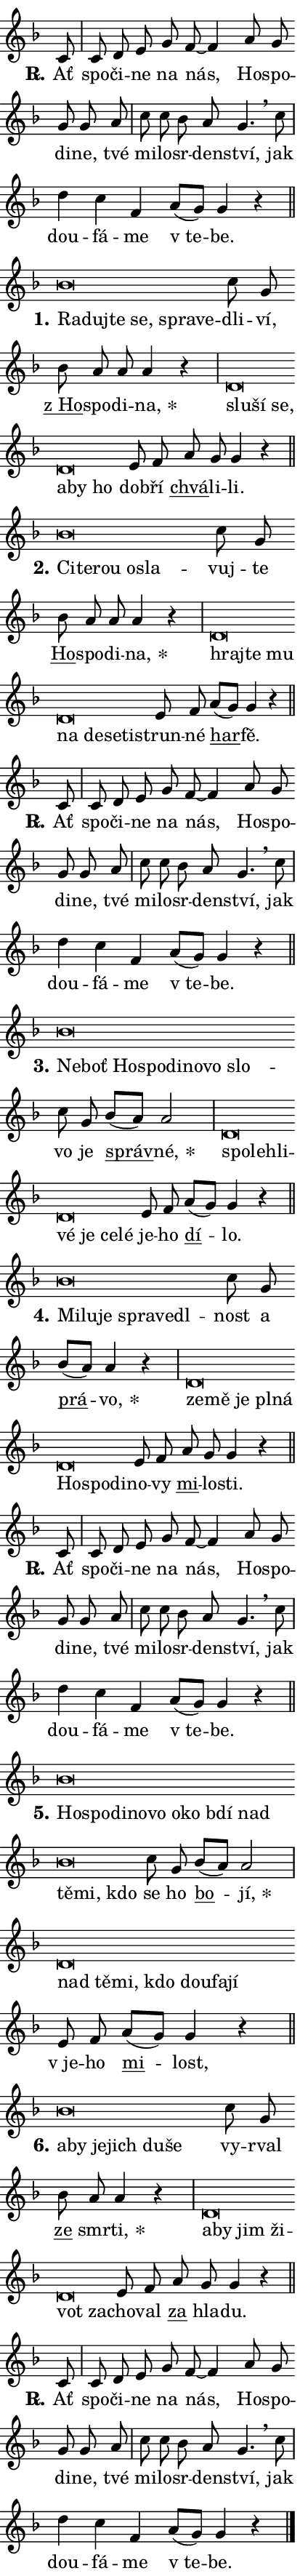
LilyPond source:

\version "2.24.0"
\header { tagline = "" }
\paper {
  indent = 0\cm
  top-margin = 0\cm
  right-margin = 0.13\cm % to fit lyric hyphens
  bottom-margin = 0\cm
  left-margin = 0\cm
  paper-width = 7\cm
  page-breaking = #ly:one-page-breaking
  system-system-spacing.basic-distance = #11
  score-system-spacing.basic-distance = #11
  ragged-last = ##f
}


%% Author: Thomas Morley
%% https://lists.gnu.org/archive/html/lilypond-user/2020-05/msg00002.html
#(define (line-position grob)
"Returns position of @var[grob} in current system:
   @code{'start}, if at first time-step
   @code{'end}, if at last time-step
   @code{'middle} otherwise
"
  (let* ((col (ly:item-get-column grob))
         (ln (ly:grob-object col 'left-neighbor))
         (rn (ly:grob-object col 'right-neighbor))
         (col-to-check-left (if (ly:grob? ln) ln col))
         (col-to-check-right (if (ly:grob? rn) rn col))
         (break-dir-left
           (and
             (ly:grob-property col-to-check-left 'non-musical #f)
             (ly:item-break-dir col-to-check-left)))
         (break-dir-right
           (and
             (ly:grob-property col-to-check-right 'non-musical #f)
             (ly:item-break-dir col-to-check-right))))
        (cond ((eqv? 1 break-dir-left) 'start)
              ((eqv? -1 break-dir-right) 'end)
              (else 'middle))))

#(define (tranparent-at-line-position vctor)
  (lambda (grob)
  "Relying on @code{line-position} select the relevant enry from @var{vctor}.
Used to determine transparency,"
    (case (line-position grob)
      ((end) (not (vector-ref vctor 0)))
      ((middle) (not (vector-ref vctor 1)))
      ((start) (not (vector-ref vctor 2))))))

noteHeadBreakVisibility =
#(define-music-function (break-visibility)(vector?)
"Makes @code{NoteHead}s transparent relying on @var{break-visibility}"
#{
  \override NoteHead.transparent =
    #(tranparent-at-line-position break-visibility)
#})

#(define delete-ledgers-for-transparent-note-heads
  (lambda (grob)
    "Reads whether a @code{NoteHead} is transparent.
If so this @code{NoteHead} is removed from @code{'note-heads} from
@var{grob}, which is supposed to be @code{LedgerLineSpanner}.
As a result ledgers are not printed for this @code{NoteHead}"
    (let* ((nhds-array (ly:grob-object grob 'note-heads))
           (nhds-list
             (if (ly:grob-array? nhds-array)
                 (ly:grob-array->list nhds-array)
                 '()))
           ;; Relies on the transparent-property being done before
           ;; Staff.LedgerLineSpanner.after-line-breaking is executed.
           ;; This is fragile ...
           (to-keep
             (remove
               (lambda (nhd)
                 (ly:grob-property nhd 'transparent #f))
               nhds-list)))
      ;; TODO find a better method to iterate over grob-arrays, similiar
      ;; to filter/remove etc for lists
      ;; For now rebuilt from scratch
      (set! (ly:grob-object grob 'note-heads)  '())
      (for-each
        (lambda (nhd)
          (ly:pointer-group-interface::add-grob grob 'note-heads nhd))
        to-keep))))

squashNotes = {
  \override NoteHead.X-extent = #'(-0.2 . 0.2)
  \override NoteHead.Y-extent = #'(-0.75 . 0)
  \override NoteHead.stencil =
    #(lambda (grob)
       (let ((pos (ly:grob-property grob 'staff-position)))
         (begin
           (if (< pos -7) (display "ERROR: Lower brevis then expected\n") (display "OK: Expected brevis position\n"))
           (if (<= pos -6) ly:text-interface::print ly:note-head::print))))
}
unSquashNotes = {
  \revert NoteHead.X-extent
  \revert NoteHead.Y-extent
  \revert NoteHead.stencil
}

hideNotes = \noteHeadBreakVisibility #begin-of-line-visible
unHideNotes = \noteHeadBreakVisibility #all-visible

% work-around for resetting accidentals
% https://lilypond.org/doc/v2.23/Documentation/notation/displaying-rhythms#unmetered-music
cadenzaMeasure = {
  \cadenzaOff
  \partial 1024 s1024
  \cadenzaOn
}

#(define-markup-command (accent layout props text) (markup?)
  "Underline accented syllable"
  (interpret-markup layout props
    #{\markup \override #'(offset . 4.3) \underline { #text }#}))

responsum = \markup \concat {
  "R" \hspace #-1.05 \path #0.1 #'((moveto 0 0.07) (lineto 0.9 0.8)) \hspace #0.05 "."
}

spaceSize = #0.6828661417322834 % exact space size for TeX Gyre Schola

\layout {
  \context {
    \Staff
    \remove "Time_signature_engraver"
    \override LedgerLineSpanner.after-line-breaking = #delete-ledgers-for-transparent-note-heads
  }
  \context {
    \Lyrics {
      \override LyricSpace.minimum-distance = \spaceSize
      \override LyricText.font-name = #"TeX Gyre Schola"
      \override LyricText.font-size = 1
      \override StanzaNumber.font-name = #"TeX Gyre Schola Bold"
      \override StanzaNumber.font-size = 1
    }
  }
  \context {
    \Score 
    \override NoteHead.text =
      #(lambda (grob) 
        (let ((pos (ly:grob-property grob 'staff-position)))
          #{\markup {
            \combine
              \halign #-0.55 \raise #(if (= pos -6) 0 0.5) \override #'(thickness . 2) \draw-line #'(3.2 . 0)
              \musicglyph "noteheads.sM1"
          }#}))
  }
}

% magnetic-lyrics.ily
%
%   written by
%     Jean Abou Samra <jean@abou-samra.fr>
%     Werner Lemberg <wl@gnu.org>
%
%   adapted by
%     Jiri Hon <jiri.hon@gmail.com>
%
% Version 2022-Apr-15

% https://www.mail-archive.com/lilypond-user@gnu.org/msg149350.html

#(define (Left_hyphen_pointer_engraver context)
   "Collect syllable-hyphen-syllable occurrences in lyrics and store
them in properties.  This engraver only looks to the left.  For
example, if the lyrics input is @code{foo -- bar}, it does the
following.

@itemize @bullet
@item
Set the @code{text} property of the @code{LyricHyphen} grob between
@q{foo} and @q{bar} to @code{foo}.

@item
Set the @code{left-hyphen} property of the @code{LyricText} grob with
text @q{foo} to the @code{LyricHyphen} grob between @q{foo} and
@q{bar}.
@end itemize

Use this auxiliary engraver in combination with the
@code{lyric-@/text::@/apply-@/magnetic-@/offset!} hook."
   (let ((hyphen #f)
         (text #f))
     (make-engraver
      (acknowledgers
       ((lyric-syllable-interface engraver grob source-engraver)
        (set! text grob)))
      (end-acknowledgers
       ((lyric-hyphen-interface engraver grob source-engraver)
        ;(when (not (grob::has-interface grob 'lyric-space-interface))
          (set! hyphen grob)));)
      ((stop-translation-timestep engraver)
       (when (and text hyphen)
         (ly:grob-set-object! text 'left-hyphen hyphen))
       (set! text #f)
       (set! hyphen #f)))))

#(define (lyric-text::apply-magnetic-offset! grob)
   "If the space between two syllables is less than the value in
property @code{LyricText@/.details@/.squash-threshold}, move the right
syllable to the left so that it gets concatenated with the left
syllable.

Use this function as a hook for
@code{LyricText@/.after-@/line-@/breaking} if the
@code{Left_@/hyphen_@/pointer_@/engraver} is active."
   (let ((hyphen (ly:grob-object grob 'left-hyphen #f)))
     (when hyphen
       (let ((left-text (ly:spanner-bound hyphen LEFT)))
         (when (grob::has-interface left-text 'lyric-syllable-interface)
           (let* ((common (ly:grob-common-refpoint grob left-text X))
                  (this-x-ext (ly:grob-extent grob common X))
                  (left-x-ext
                   (begin
                     ;; Trigger magnetism for left-text.
                     (ly:grob-property left-text 'after-line-breaking)
                     (ly:grob-extent left-text common X)))
                  ;; `delta` is the gap width between two syllables.
                  (delta (- (interval-start this-x-ext)
                            (interval-end left-x-ext)))
                  (details (ly:grob-property grob 'details))
                  (threshold (assoc-get 'squash-threshold details 0.2)))
             (when (< delta threshold)
               (let* (;; We have to manipulate the input text so that
                      ;; ligatures crossing syllable boundaries are not
                      ;; disabled.  For languages based on the Latin
                      ;; script this is essentially a beautification.
                      ;; However, for non-Western scripts it can be a
                      ;; necessity.
                      (lt (ly:grob-property left-text 'text))
                      (rt (ly:grob-property grob 'text))
                      (is-space (grob::has-interface hyphen 'lyric-space-interface))
                      (space (if is-space " " ""))
                      (extra-delta (if is-space spaceSize 0))
                      ;; Append new syllable.
                      (ltrt-space (if (and (string? lt) (string? rt))
                                (string-append lt space rt)
                                (make-concat-markup (list lt space rt))))
                      ;; Right-align `ltrt` to the right side.
                      (ltrt-space-markup (grob-interpret-markup
                               grob
                               (make-translate-markup
                                (cons (interval-length this-x-ext) 0)
                                (make-right-align-markup ltrt-space)))))
                 (begin
                   ;; Don't print `left-text`.
                   (ly:grob-set-property! left-text 'stencil #f)
                   ;; Set text and stencil (which holds all collected
                   ;; syllables so far) and shift it to the left.
                   (ly:grob-set-property! grob 'text ltrt-space)
                   (ly:grob-set-property! grob 'stencil ltrt-space-markup)
                   (ly:grob-translate-axis! grob (- (- delta extra-delta)) X))))))))))


#(define (lyric-hyphen::displace-bounds-first grob)
   ;; Make very sure this callback isn't triggered too early.
   (let ((left (ly:spanner-bound grob LEFT))
         (right (ly:spanner-bound grob RIGHT)))
     (ly:grob-property left 'after-line-breaking)
     (ly:grob-property right 'after-line-breaking)
     (ly:lyric-hyphen::print grob)))

squashThreshold = #0.4

\layout {
  \context {
    \Lyrics
    \consists #Left_hyphen_pointer_engraver
    \override LyricText.after-line-breaking =
      #lyric-text::apply-magnetic-offset!
    \override LyricHyphen.stencil = #lyric-hyphen::displace-bounds-first
    \override LyricText.details.squash-threshold = \squashThreshold
    \override LyricHyphen.minimum-distance = 0
    \override LyricHyphen.minimum-length = \squashThreshold
  }
}

squashText = \override LyricText.details.squash-threshold = 9999
unSquashText = \override LyricText.details.squash-threshold = \squashThreshold

leftText = \override LyricText.self-alignment-X = #LEFT
unLeftText = \revert LyricText.self-alignment-X

starOffset = #(lambda (grob) 
                (let ((x_offset (ly:self-alignment-interface::aligned-on-x-parent grob)))
                  (if (= x_offset 0) 0 (+ x_offset 1.2))))

star = #(define-music-function (syllable)(string?)
"Append star separator at the end of a syllable"
#{
  \once \override LyricText.X-offset = #starOffset
  \lyricmode { \markup {
    #syllable
    \override #'((font-name . "TeX Gyre Schola Bold")) \hspace #0.2 \lower #0.65 \larger "*"
  } }
#})

starAccent = #(define-music-function (syllable)(string?)
"Append star separator at the end of a syllable and make accent"
#{
  \once \override LyricText.X-offset = #starOffset
  \lyricmode { \markup {
    \accent #syllable
    \override #'((font-name . "TeX Gyre Schola Bold")) \hspace #0.2 \lower #0.65 \larger "*"
  } }
#})

breath = #(define-music-function (syllable)(string?)
"Append breathing indicator at the end of a syllable"
#{
  \lyricmode { \markup { #syllable "+" } }
#})

optionalBreath = #(define-music-function (syllable)(string?)
"Append optional breathing indicator at the end of a syllable"
#{
  \lyricmode { \markup { #syllable "(+)" } }
#})


\score {
    <<
        \new Voice = "melody" { \cadenzaOn \key f \major \relative { c'8 \cadenzaMeasure \bar "|" c d e \bar "" g f~ f4 \bar "" a8 g \bar "" g g a \cadenzaMeasure \bar "|" c c \bar "" bes a g4. \breathe c8 \cadenzaMeasure \bar "|" d4 c \bar "" f, a8[( g)] g4 r \cadenzaMeasure \bar "||" \break } }
        \new Lyrics \lyricsto "melody" { \lyricmode { \set stanza = \responsum
Ať spo -- či -- ne na nás, Ho -- spo -- di -- ne, tvé mi -- lo -- sr -- den -- ství, jak dou -- fá -- me "v te" -- be. } }
    >>
    \layout {}
}

\score {
    <<
        \new Voice = "melody" { \cadenzaOn \key f \major \relative { \squashNotes bes'\breve*1/16 \hideNotes \breve*1/16 \bar "" \breve*1/16 \bar "" \breve*1/16 \bar "" \breve*1/16 \breve*1/16 \bar "" \unHideNotes \unSquashNotes c8 g \bar "" bes a a a4 r \cadenzaMeasure \bar "|" \squashNotes d,\breve*1/16 \hideNotes \breve*1/16 \bar "" \breve*1/16 \bar "" \breve*1/16 \bar "" \breve*1/16 \breve*1/16 \bar "" \unHideNotes \unSquashNotes e8 f \bar "" a g g4 r \cadenzaMeasure \bar "||" \break } }
        \new Lyrics \lyricsto "melody" { \lyricmode { \set stanza = "1."
\leftText Ra -- \squashText duj -- te se, spra -- ve -- \unLeftText \unSquashText dli -- ví, \markup \accent "z Ho" -- spo -- di -- \star na, \leftText slu -- \squashText ší se, a -- by ho \unLeftText \unSquashText dob -- ří \markup \accent chvá -- li -- li. } }
    >>
    \layout {}
}

\score {
    <<
        \new Voice = "melody" { \cadenzaOn \key f \major \relative { \squashNotes bes'\breve*1/16 \hideNotes \breve*1/16 \bar "" \breve*1/16 \bar "" \breve*1/16 \breve*1/16 \bar "" \unHideNotes \unSquashNotes c8 g \bar "" bes a a a4 r \cadenzaMeasure \bar "|" \squashNotes d,\breve*1/16 \hideNotes \breve*1/16 \bar "" \breve*1/16 \bar "" \breve*1/16 \bar "" \breve*1/16 \bar "" \breve*1/16 \breve*1/16 \bar "" \unHideNotes \unSquashNotes e8 f \bar "" a[( g)] g4 r \cadenzaMeasure \bar "||" \break } }
        \new Lyrics \lyricsto "melody" { \lyricmode { \set stanza = "2."
\leftText Ci -- \squashText te -- rou o -- sla -- \unLeftText \unSquashText vuj -- te \markup \accent Ho -- spo -- di -- \star na, \leftText hraj -- \squashText te mu na de -- se -- ti -- \unLeftText \unSquashText strun -- né \markup \accent har -- fě. } }
    >>
    \layout {}
}

\score {
    <<
        \new Voice = "melody" { \cadenzaOn \key f \major \relative { c'8 \cadenzaMeasure \bar "|" c d e \bar "" g f~ f4 \bar "" a8 g \bar "" g g a \cadenzaMeasure \bar "|" c c \bar "" bes a g4. \breathe c8 \cadenzaMeasure \bar "|" d4 c \bar "" f, a8[( g)] g4 r \cadenzaMeasure \bar "||" \break } }
        \new Lyrics \lyricsto "melody" { \lyricmode { \set stanza = \responsum
Ať spo -- či -- ne na nás, Ho -- spo -- di -- ne, tvé mi -- lo -- sr -- den -- ství, jak dou -- fá -- me "v te" -- be. } }
    >>
    \layout {}
}

\score {
    <<
        \new Voice = "melody" { \cadenzaOn \key f \major \relative { \squashNotes bes'\breve*1/16 \hideNotes \breve*1/16 \bar "" \breve*1/16 \bar "" \breve*1/16 \bar "" \breve*1/16 \bar "" \breve*1/16 \bar "" \breve*1/16 \breve*1/16 \bar "" \unHideNotes \unSquashNotes c8 g \bar "" bes[( a)] a2 \cadenzaMeasure \bar "|" \squashNotes d,\breve*1/16 \hideNotes \breve*1/16 \bar "" \breve*1/16 \bar "" \breve*1/16 \bar "" \breve*1/16 \bar "" \breve*1/16 \breve*1/16 \bar "" \unHideNotes \unSquashNotes e8 f \bar "" a[( g)] g4 r \cadenzaMeasure \bar "||" \break } }
        \new Lyrics \lyricsto "melody" { \lyricmode { \set stanza = "3."
\leftText Ne -- \squashText boť Ho -- spo -- di -- no -- vo slo -- \unLeftText \unSquashText vo je \markup \accent správ -- \star né, \leftText spo -- \squashText leh -- li -- vé je ce -- lé \unLeftText \unSquashText je -- ho \markup \accent dí -- lo. } }
    >>
    \layout {}
}

\score {
    <<
        \new Voice = "melody" { \cadenzaOn \key f \major \relative { \squashNotes bes'\breve*1/16 \hideNotes \breve*1/16 \bar "" \breve*1/16 \bar "" \breve*1/16 \bar "" \breve*1/16 \breve*1/16 \bar "" \unHideNotes \unSquashNotes c8 g \bar "" bes[( a)] a4 r \cadenzaMeasure \bar "|" \squashNotes d,\breve*1/16 \hideNotes \breve*1/16 \bar "" \breve*1/16 \bar "" \breve*1/16 \bar "" \breve*1/16 \bar "" \breve*1/16 \bar "" \breve*1/16 \breve*1/16 \bar "" \unHideNotes \unSquashNotes e8 f \bar "" a g g4 r \cadenzaMeasure \bar "||" \break } }
        \new Lyrics \lyricsto "melody" { \lyricmode { \set stanza = "4."
\leftText Mi -- \squashText lu -- je spra -- ve -- dl -- \unLeftText \unSquashText nost a \markup \accent prá -- \star vo, \leftText ze -- \squashText mě je pl -- ná Ho -- spo -- di -- \unLeftText \unSquashText no -- vy \markup \accent mi -- lo -- sti. } }
    >>
    \layout {}
}

\score {
    <<
        \new Voice = "melody" { \cadenzaOn \key f \major \relative { c'8 \cadenzaMeasure \bar "|" c d e \bar "" g f~ f4 \bar "" a8 g \bar "" g g a \cadenzaMeasure \bar "|" c c \bar "" bes a g4. \breathe c8 \cadenzaMeasure \bar "|" d4 c \bar "" f, a8[( g)] g4 r \cadenzaMeasure \bar "||" \break } }
        \new Lyrics \lyricsto "melody" { \lyricmode { \set stanza = \responsum
Ať spo -- či -- ne na nás, Ho -- spo -- di -- ne, tvé mi -- lo -- sr -- den -- ství, jak dou -- fá -- me "v te" -- be. } }
    >>
    \layout {}
}

\score {
    <<
        \new Voice = "melody" { \cadenzaOn \key f \major \relative { \squashNotes bes'\breve*1/16 \hideNotes \breve*1/16 \bar "" \breve*1/16 \bar "" \breve*1/16 \bar "" \breve*1/16 \bar "" \breve*1/16 \bar "" \breve*1/16 \bar "" \breve*1/16 \bar "" \breve*1/16 \bar "" \breve*1/16 \bar "" \breve*1/16 \breve*1/16 \bar "" \unHideNotes \unSquashNotes c8 g \bar "" bes[( a)] a2 \cadenzaMeasure \bar "|" \squashNotes d,\breve*1/16 \hideNotes \breve*1/16 \bar "" \breve*1/16 \bar "" \breve*1/16 \bar "" \breve*1/16 \bar "" \breve*1/16 \breve*1/16 \bar "" \unHideNotes \unSquashNotes e8 f \bar "" a[( g)] g4 r \cadenzaMeasure \bar "||" \break } }
        \new Lyrics \lyricsto "melody" { \lyricmode { \set stanza = "5."
\leftText Ho -- \squashText spo -- di -- no -- vo o -- ko bdí nad tě -- mi, kdo \unLeftText \unSquashText se ho \markup \accent bo -- \star jí, \leftText nad \squashText tě -- mi, kdo dou -- fa -- jí \unLeftText \unSquashText "v je" -- ho \markup \accent mi -- lost, } }
    >>
    \layout {}
}

\score {
    <<
        \new Voice = "melody" { \cadenzaOn \key f \major \relative { \squashNotes bes'\breve*1/16 \hideNotes \breve*1/16 \bar "" \breve*1/16 \bar "" \breve*1/16 \bar "" \breve*1/16 \breve*1/16 \bar "" \unHideNotes \unSquashNotes c8 g \bar "" bes a a4 r \cadenzaMeasure \bar "|" \squashNotes d,\breve*1/16 \hideNotes \breve*1/16 \bar "" \breve*1/16 \bar "" \breve*1/16 \bar "" \breve*1/16 \breve*1/16 \bar "" \unHideNotes \unSquashNotes e8 f \bar "" a g g4 r \cadenzaMeasure \bar "||" \break } }
        \new Lyrics \lyricsto "melody" { \lyricmode { \set stanza = "6."
\leftText a -- \squashText by je -- jich du -- še \unLeftText \unSquashText vy -- rval \markup \accent ze smr -- \star ti, \leftText a -- \squashText by jim ži -- vot za -- \unLeftText \unSquashText cho -- val \markup \accent za hla -- du. } }
    >>
    \layout {}
}

\score {
    <<
        \new Voice = "melody" { \cadenzaOn \key f \major \relative { c'8 \cadenzaMeasure \bar "|" c d e \bar "" g f~ f4 \bar "" a8 g \bar "" g g a \cadenzaMeasure \bar "|" c c \bar "" bes a g4. \breathe c8 \cadenzaMeasure \bar "|" d4 c \bar "" f, a8[( g)] g4 r \cadenzaMeasure \bar "||" \break } \bar "|." }
        \new Lyrics \lyricsto "melody" { \lyricmode { \set stanza = \responsum
Ať spo -- či -- ne na nás, Ho -- spo -- di -- ne, tvé mi -- lo -- sr -- den -- ství, jak dou -- fá -- me "v te" -- be. } }
    >>
    \layout {}
}
